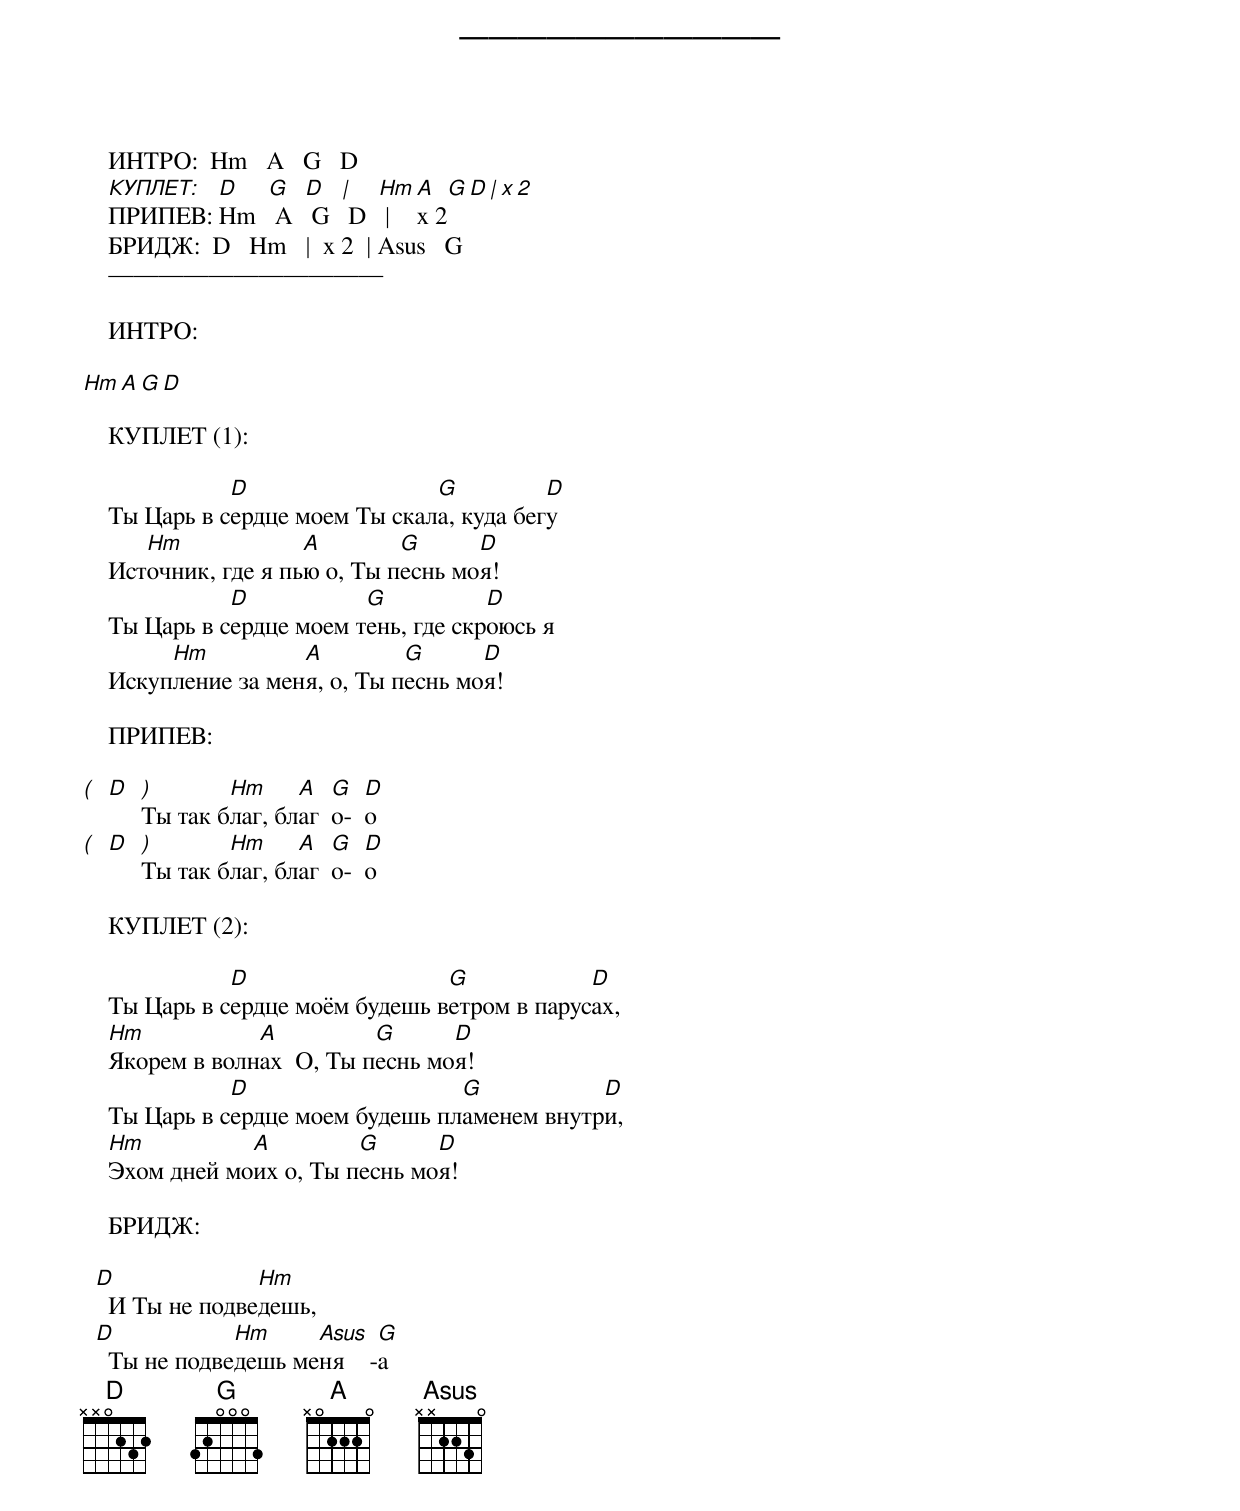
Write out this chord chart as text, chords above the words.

    ───────────
    ИНТРО:  Hm   A   G   D
    КУПЛЕТ: D   G   D   |   Hm   A   G   D   |   x 2
    ПРИПЕВ: Hm   A   G   D   |   x 2
    БРИДЖ:  D   Hm   |  x 2  | Asus   G
    ───────────

    ИНТРО:

    Hm   A   G   D

    КУПЛЕТ (1):

               D                 G          D
    Ты Царь в сердце моем Ты скала, куда бегу
       Hm             A        G      D
    Источник, где я пью о, Ты песнь моя!
               D           G           D
    Ты Царь в сердце моем тень, где скроюсь я
         Hm          A         G      D
    Искупление за меня, о, Ты песнь моя!

    ПРИПЕВ:

( D )       Hm     A   G   D
    Ты так благ, благ  о-  о
( D )       Hm     A   G   D
    Ты так благ, благ  о-  о

    КУПЛЕТ (2):

               D                  G            D
    Ты Царь в сердце моём будешь ветром в парусах,
    Hm           A          G      D
    Якорем в волнах  О, Ты песнь моя!
               D                   G           D
    Ты Царь в сердце моем будешь пламенем внутри,
    Hm          A         G      D
    Эхом дней моих о, Ты песнь моя!

    БРИДЖ:

  D              Hm
    И Ты не подведешь,
  D            Hm     Asus   G
    Ты не подведешь меня    -а
